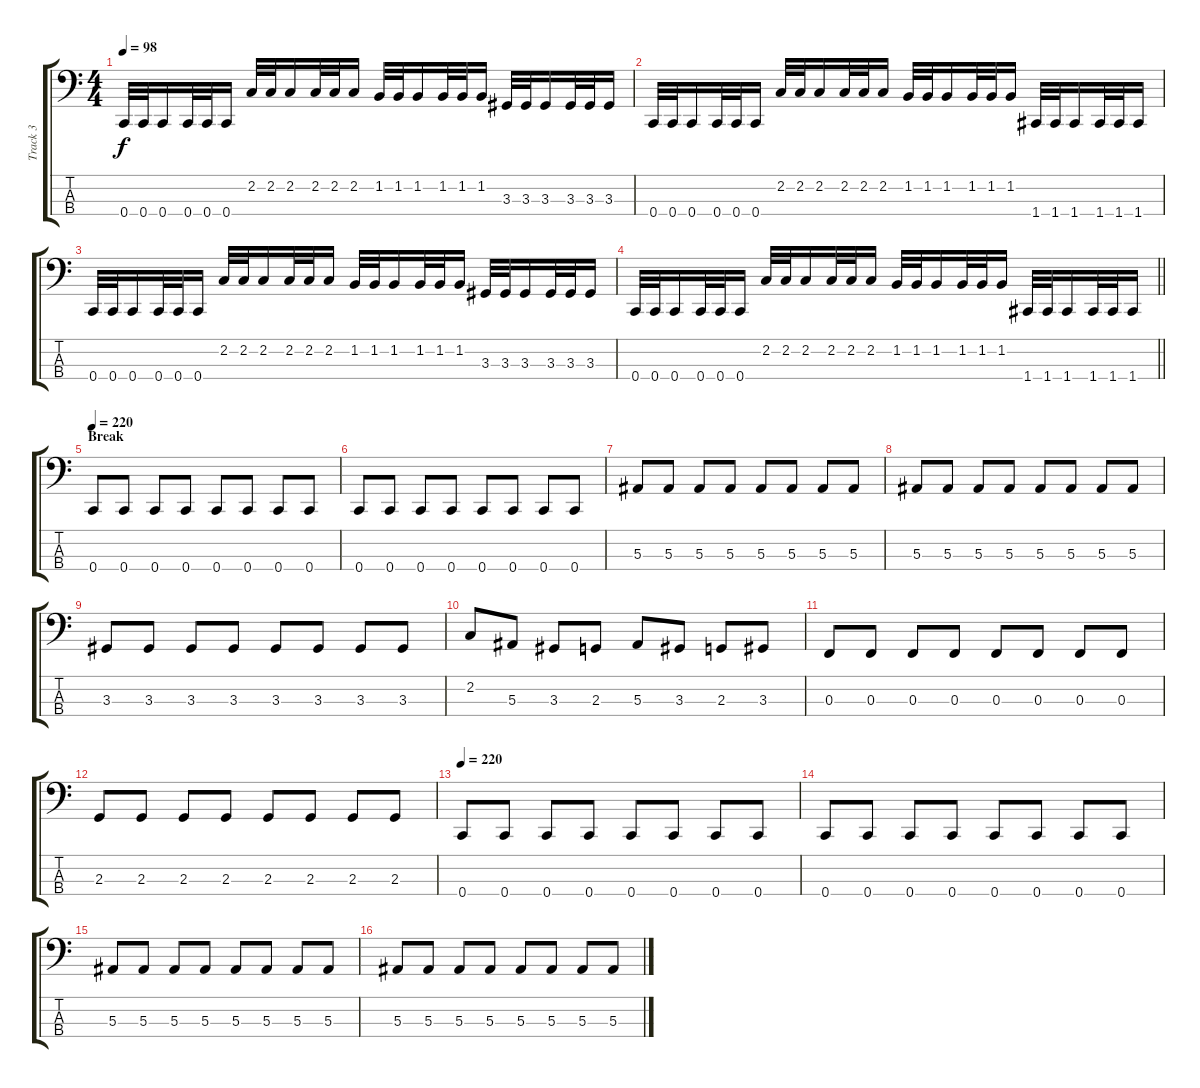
\track ("Track 3" "Track 3") {instrument electricbasspick}
\staff {score tabs}
\tuning (Eb2 Bb1 F1 C1) {hide}
\ts (4 4)
\tempo 98
\clef f4
\ks c
0.4.32{dy f} 0.4.32 0.4.16 0.4.32 0.4.32 0.4.16 2.2.32 2.2.32 2.2.16 2.2.32 2.2.32 2.2.16 1.2.32 1.2.32 1.2.16 1.2.32 1.2.32 1.2.16 3.3.32 3.3.32 3.3.16 3.3.32 3.3.32 3.3.16 |
0.4.32 0.4.32 0.4.16 0.4.32 0.4.32 0.4.16 2.2.32 2.2.32 2.2.16 2.2.32 2.2.32 2.2.16 1.2.32 1.2.32 1.2.16 1.2.32 1.2.32 1.2.16 1.4.32 1.4.32 1.4.16 1.4.32 1.4.32 1.4.16 |
0.4.32 0.4.32 0.4.16 0.4.32 0.4.32 0.4.16 2.2.32 2.2.32 2.2.16 2.2.32 2.2.32 2.2.16 1.2.32 1.2.32 1.2.16 1.2.32 1.2.32 1.2.16 3.3.32 3.3.32 3.3.16 3.3.32 3.3.32 3.3.16 |
\barLineRight lightlight
0.4.32 0.4.32 0.4.16 0.4.32 0.4.32 0.4.16 2.2.32 2.2.32 2.2.16 2.2.32 2.2.32 2.2.16 1.2.32 1.2.32 1.2.16 1.2.32 1.2.32 1.2.16 1.4.32 1.4.32 1.4.16 1.4.32 1.4.32 1.4.16 |
\section ("" "Break")
\tempo 220
0.4.8 0.4.8 0.4.8 0.4.8 0.4.8 0.4.8 0.4.8 0.4.8 |
0.4.8 0.4.8 0.4.8 0.4.8 0.4.8 0.4.8 0.4.8 0.4.8 |
5.3.8 5.3.8 5.3.8 5.3.8 5.3.8 5.3.8 5.3.8 5.3.8 |
5.3.8 5.3.8 5.3.8 5.3.8 5.3.8 5.3.8 5.3.8 5.3.8 |
3.3.8 3.3.8 3.3.8 3.3.8 3.3.8 3.3.8 3.3.8 3.3.8 |
2.2.8 5.3.8 3.3.8 2.3.8 5.3.8 3.3.8 2.3.8 3.3.8 |
0.3.8 0.3.8 0.3.8 0.3.8 0.3.8 0.3.8 0.3.8 0.3.8 |
2.3.8 2.3.8 2.3.8 2.3.8 2.3.8 2.3.8 2.3.8 2.3.8 |
\tempo 220
0.4.8 0.4.8 0.4.8 0.4.8 0.4.8 0.4.8 0.4.8 0.4.8 |
0.4.8 0.4.8 0.4.8 0.4.8 0.4.8 0.4.8 0.4.8 0.4.8 |
5.3.8 5.3.8 5.3.8 5.3.8 5.3.8 5.3.8 5.3.8 5.3.8 |
5.3.8 5.3.8 5.3.8 5.3.8 5.3.8 5.3.8 5.3.8 5.3.8
